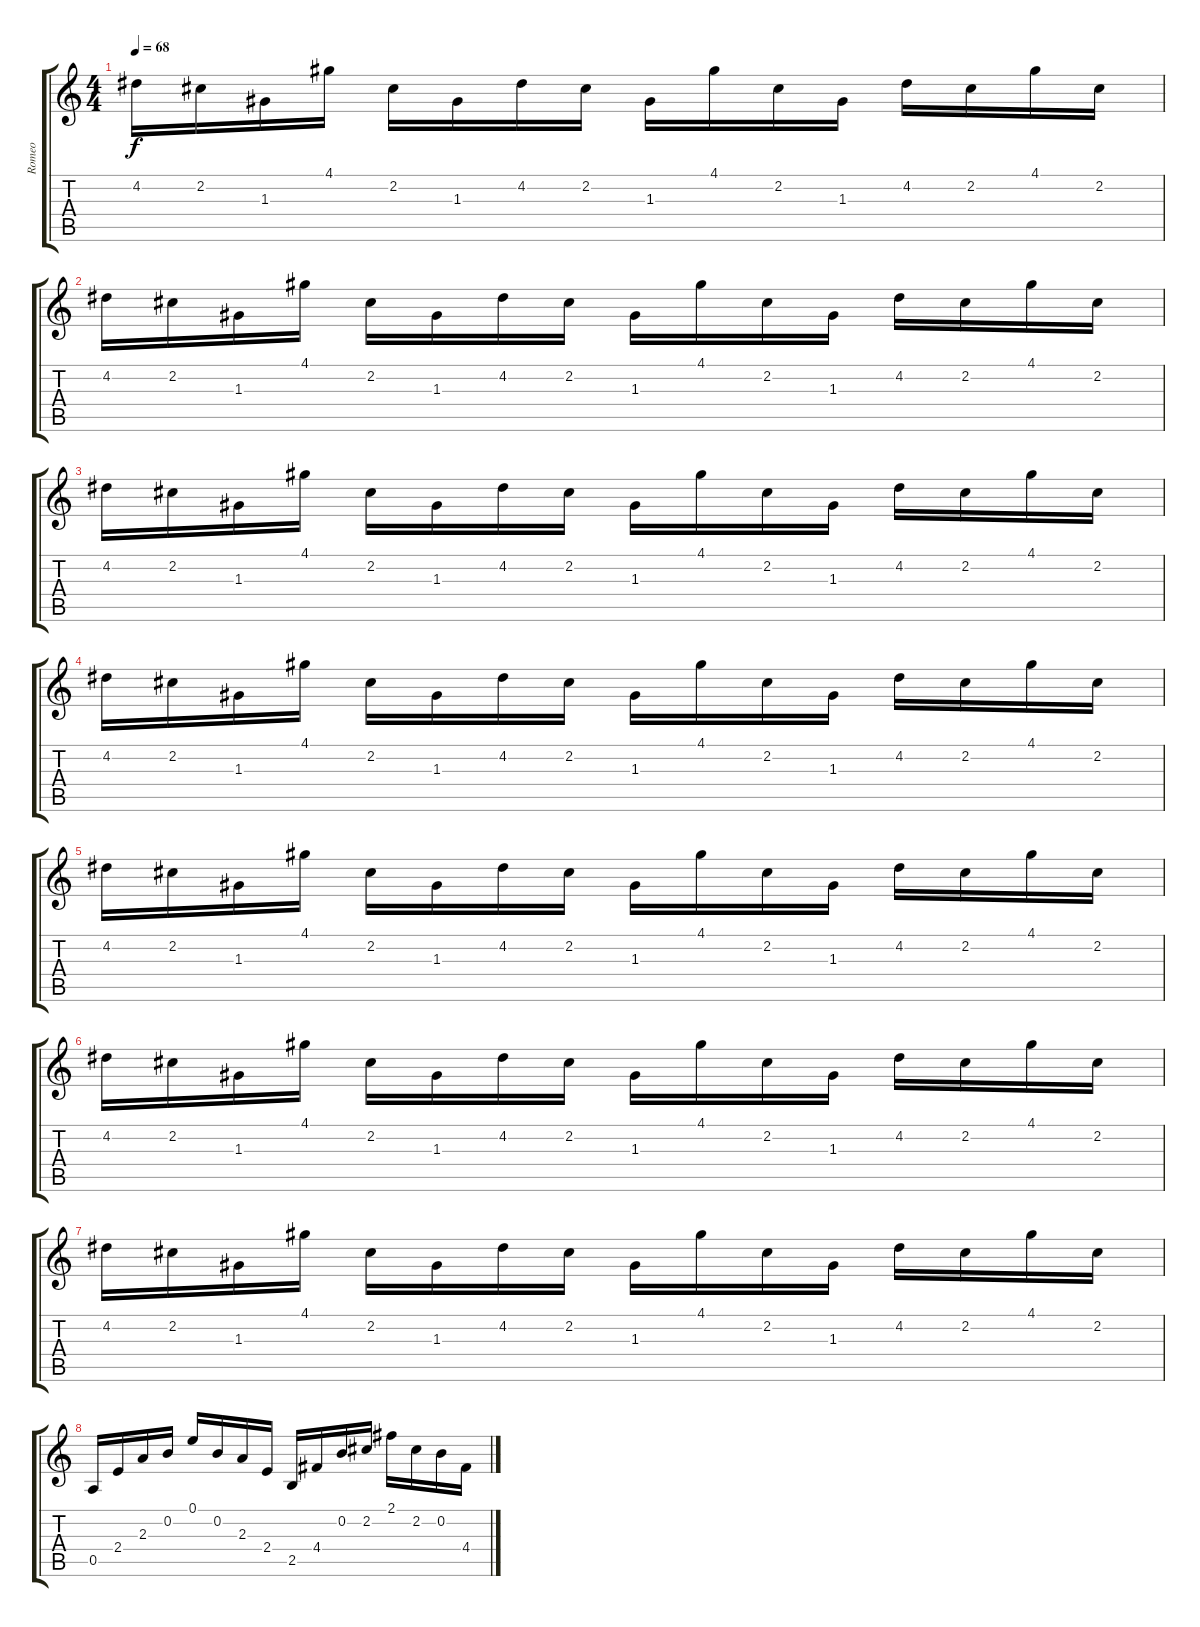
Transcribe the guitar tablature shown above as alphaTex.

\track ("Romeo" "Romeo") {instrument acousticguitarnylon}
\staff {score tabs}
\tuning (E4 B3 G3 D3 A2 E2) {hide}
\ts (4 4)
\tempo 68
\clef g2
\ks c
4.2.16{dy f} 2.2.16 1.3.16 4.1.16 2.2.16 1.3.16 4.2.16 2.2.16 1.3.16 4.1.16 2.2.16 1.3.16 4.2.16 2.2.16 4.1.16 2.2.16 |
4.2.16 2.2.16 1.3.16 4.1.16 2.2.16 1.3.16 4.2.16 2.2.16 1.3.16 4.1.16 2.2.16 1.3.16 4.2.16 2.2.16 4.1.16 2.2.16 |
4.2.16 2.2.16 1.3.16 4.1.16 2.2.16 1.3.16 4.2.16 2.2.16 1.3.16 4.1.16 2.2.16 1.3.16 4.2.16 2.2.16 4.1.16 2.2.16 |
4.2.16 2.2.16 1.3.16 4.1.16 2.2.16 1.3.16 4.2.16 2.2.16 1.3.16 4.1.16 2.2.16 1.3.16 4.2.16 2.2.16 4.1.16 2.2.16 |
4.2.16 2.2.16 1.3.16 4.1.16 2.2.16 1.3.16 4.2.16 2.2.16 1.3.16 4.1.16 2.2.16 1.3.16 4.2.16 2.2.16 4.1.16 2.2.16 |
4.2.16 2.2.16 1.3.16 4.1.16 2.2.16 1.3.16 4.2.16 2.2.16 1.3.16 4.1.16 2.2.16 1.3.16 4.2.16 2.2.16 4.1.16 2.2.16 |
4.2.16 2.2.16 1.3.16 4.1.16 2.2.16 1.3.16 4.2.16 2.2.16 1.3.16 4.1.16 2.2.16 1.3.16 4.2.16 2.2.16 4.1.16 2.2.16 |
0.5.16 2.4.16 2.3.16 0.2.16 0.1.16 0.2.16 2.3.16 2.4.16 2.5.16 4.4.16 0.2.16 2.2.16 2.1.16 2.2.16 0.2.16 4.4.16
